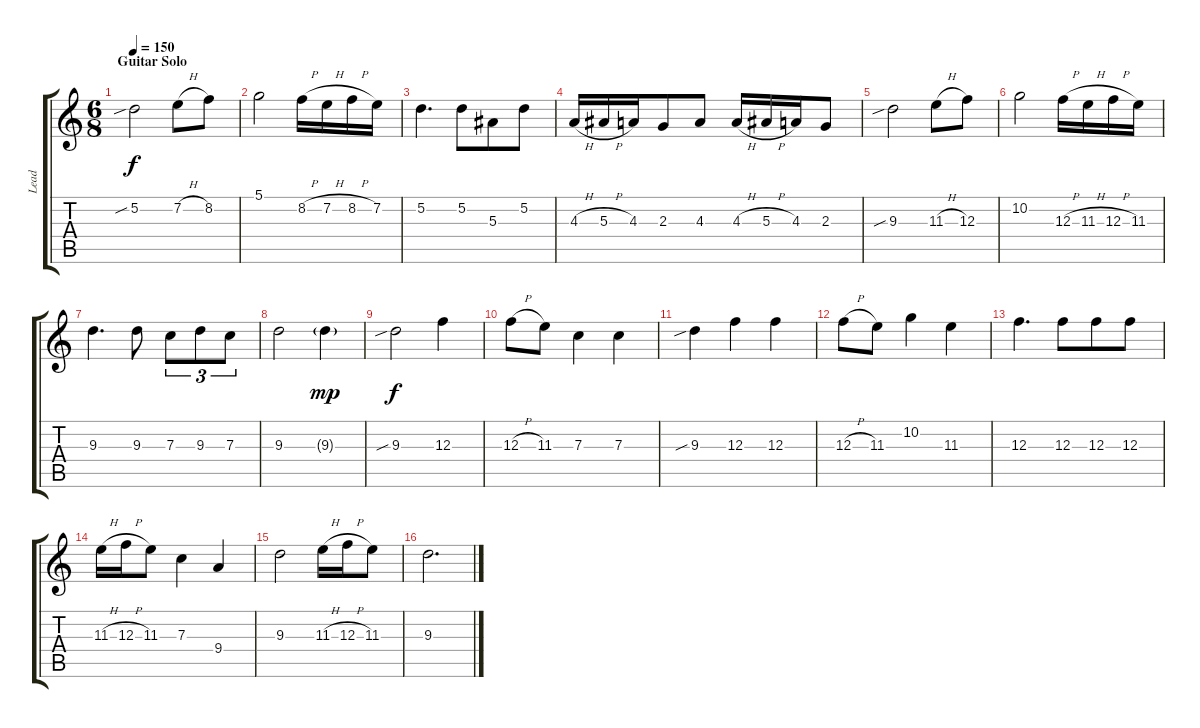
\track ("Lead" "Lead") {instrument distortionguitar}
\staff {score tabs}
\tuning (D4 A3 F3 C3 G2 D2) {hide}
\ts (6 8)
\section ("" "Guitar Solo")
\tempo 150
\clef g2
\ks c
5.2{sib}.2{dy f} 7.2{h}.8 8.2.8 |
5.1.2 8.2{h}.16 7.2{h}.16 8.2{h}.16 7.2.16 |
5.2.4{d} 5.2.8 5.3.8 5.2.8 |
4.3{h}.16 5.3{h}.16 4.3.16 2.3.8 4.3.8 4.3{h}.16 5.3{h}.16 4.3.16 2.3.8 |
9.3{sib}.2 11.3{h}.8 12.3.8 |
10.2.2 12.3{h}.16 11.3{h}.16 12.3{h}.16 11.3.16 |
9.3.4{d} 9.3.8 7.3.8{tu (3 2)} 9.3.8{tu (3 2)} 7.3.8{tu (3 2)} |
9.3.2 9.3{g}.4{dy mp} |
9.3{sib}.2{dy f} 12.3.4 |
12.3{h}.8 11.3.8 7.3.4 7.3.4 |
9.3{sib}.4 12.3.4 12.3.4 |
12.3{h}.8 11.3.8 10.2.4 11.3.4 |
12.3.4{d} 12.3.8 12.3.8 12.3.8 |
11.3{h}.16 12.3{h}.16 11.3.8 7.3.4 9.4.4 |
9.3.2 11.3{h}.16 12.3{h}.16 11.3.8 |
9.3.2{d}
